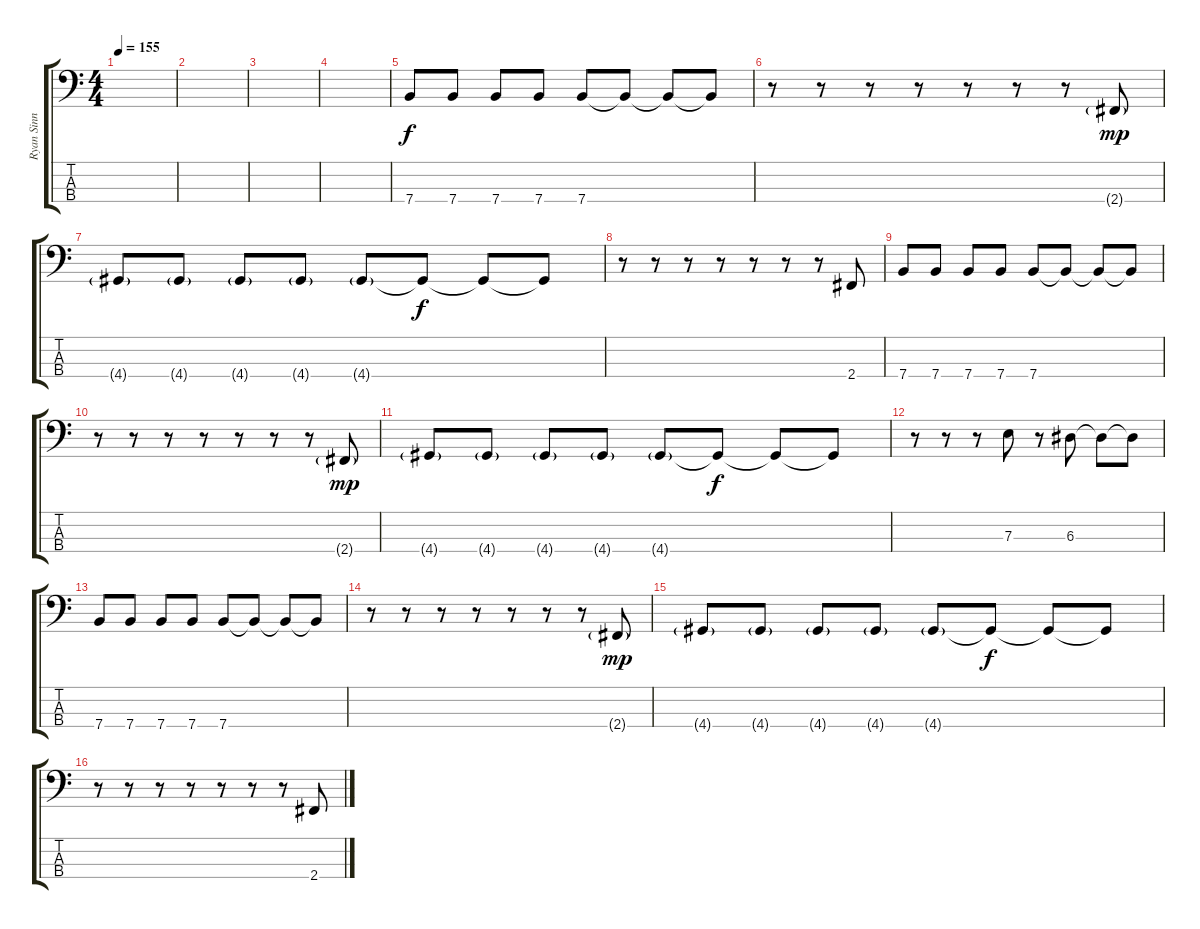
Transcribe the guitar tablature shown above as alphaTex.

\track ("Ryan Sinn - Bass Guitar" "Ryan Sinn ") {instrument electricbasspick}
\staff {score tabs}
\tuning (G2 D2 A1 E1) {hide}
\ts (4 4)
\tempo 155
\clef f4
\ks c
|
|
|
|
7.4.8 7.4.8 7.4.8 7.4.8 7.4.8 7.4{t}.8 7.4{t}.8 7.4{t}.8 |
r.8 r.8 r.8 r.8 r.8 r.8 r.8 2.4{g}.8{dy mp} |
4.4{g}.8 4.4{g}.8 4.4{g}.8 4.4{g}.8 4.4{g}.8 4.4{t}.8{dy f} 4.4{t}.8 4.4{t}.8 |
r.8 r.8 r.8 r.8 r.8 r.8 r.8 2.4.8 |
7.4.8 7.4.8 7.4.8 7.4.8 7.4.8 7.4{t}.8 7.4{t}.8 7.4{t}.8 |
r.8 r.8 r.8 r.8 r.8 r.8 r.8 2.4{g}.8{dy mp} |
4.4{g}.8 4.4{g}.8 4.4{g}.8 4.4{g}.8 4.4{g}.8 4.4{t}.8{dy f} 4.4{t}.8 4.4{t}.8 |
r.8 r.8 r.8 7.3.8 r.8 6.3.8 6.3{t}.8 6.3{t}.8 |
7.4.8 7.4.8 7.4.8 7.4.8 7.4.8 7.4{t}.8 7.4{t}.8 7.4{t}.8 |
r.8 r.8 r.8 r.8 r.8 r.8 r.8 2.4{g}.8{dy mp} |
4.4{g}.8 4.4{g}.8 4.4{g}.8 4.4{g}.8 4.4{g}.8 4.4{t}.8{dy f} 4.4{t}.8 4.4{t}.8 |
r.8 r.8 r.8 r.8 r.8 r.8 r.8 2.4.8
